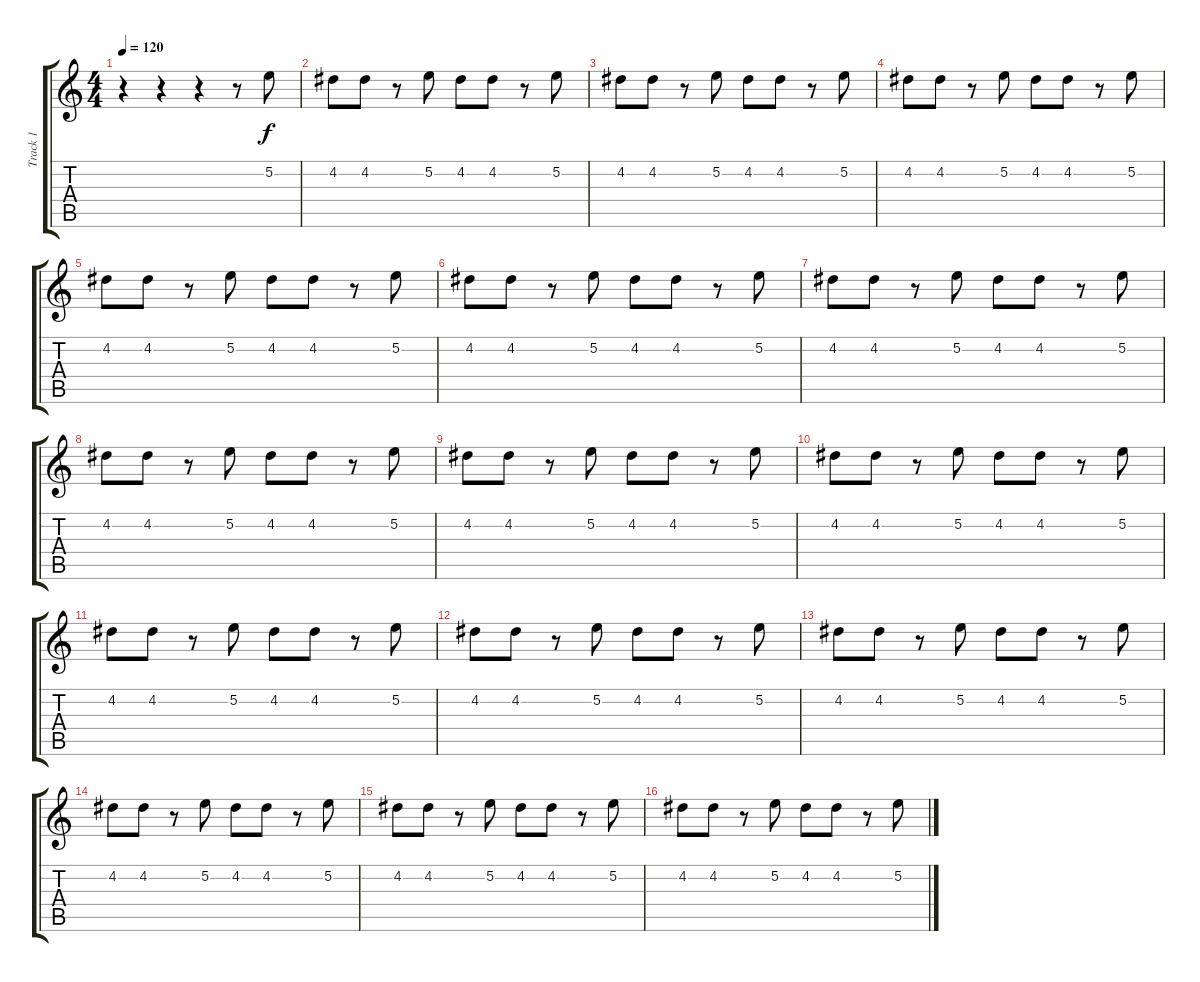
\track ("Track 1" "Track 1") {instrument distortionguitar}
\staff {score tabs}
\tuning (E4 B3 G3 D3 A2 E2) {hide}
\ts (4 4)
\tempo 120
\clef g2
\ks c
r.4{dy f instrument distortionguitar} r.4 r.4 r.8 5.2.8 |
4.2.8 4.2.8 r.8 5.2.8 4.2.8 4.2.8 r.8 5.2.8 |
4.2.8 4.2.8 r.8 5.2.8 4.2.8 4.2.8 r.8 5.2.8 |
4.2.8 4.2.8 r.8 5.2.8 4.2.8 4.2.8 r.8 5.2.8 |
4.2.8 4.2.8 r.8 5.2.8 4.2.8 4.2.8 r.8 5.2.8 |
4.2.8 4.2.8 r.8 5.2.8 4.2.8 4.2.8 r.8 5.2.8 |
4.2.8 4.2.8 r.8 5.2.8 4.2.8 4.2.8 r.8 5.2.8 |
4.2.8 4.2.8 r.8 5.2.8 4.2.8 4.2.8 r.8 5.2.8 |
4.2.8 4.2.8 r.8 5.2.8 4.2.8 4.2.8 r.8 5.2.8 |
4.2.8 4.2.8 r.8 5.2.8 4.2.8 4.2.8 r.8 5.2.8 |
4.2.8 4.2.8 r.8 5.2.8 4.2.8 4.2.8 r.8 5.2.8 |
4.2.8 4.2.8 r.8 5.2.8 4.2.8 4.2.8 r.8 5.2.8 |
4.2.8 4.2.8 r.8 5.2.8 4.2.8 4.2.8 r.8 5.2.8 |
4.2.8 4.2.8 r.8 5.2.8 4.2.8 4.2.8 r.8 5.2.8 |
4.2.8 4.2.8 r.8 5.2.8 4.2.8 4.2.8 r.8 5.2.8 |
4.2.8 4.2.8 r.8 5.2.8 4.2.8 4.2.8 r.8 5.2.8
